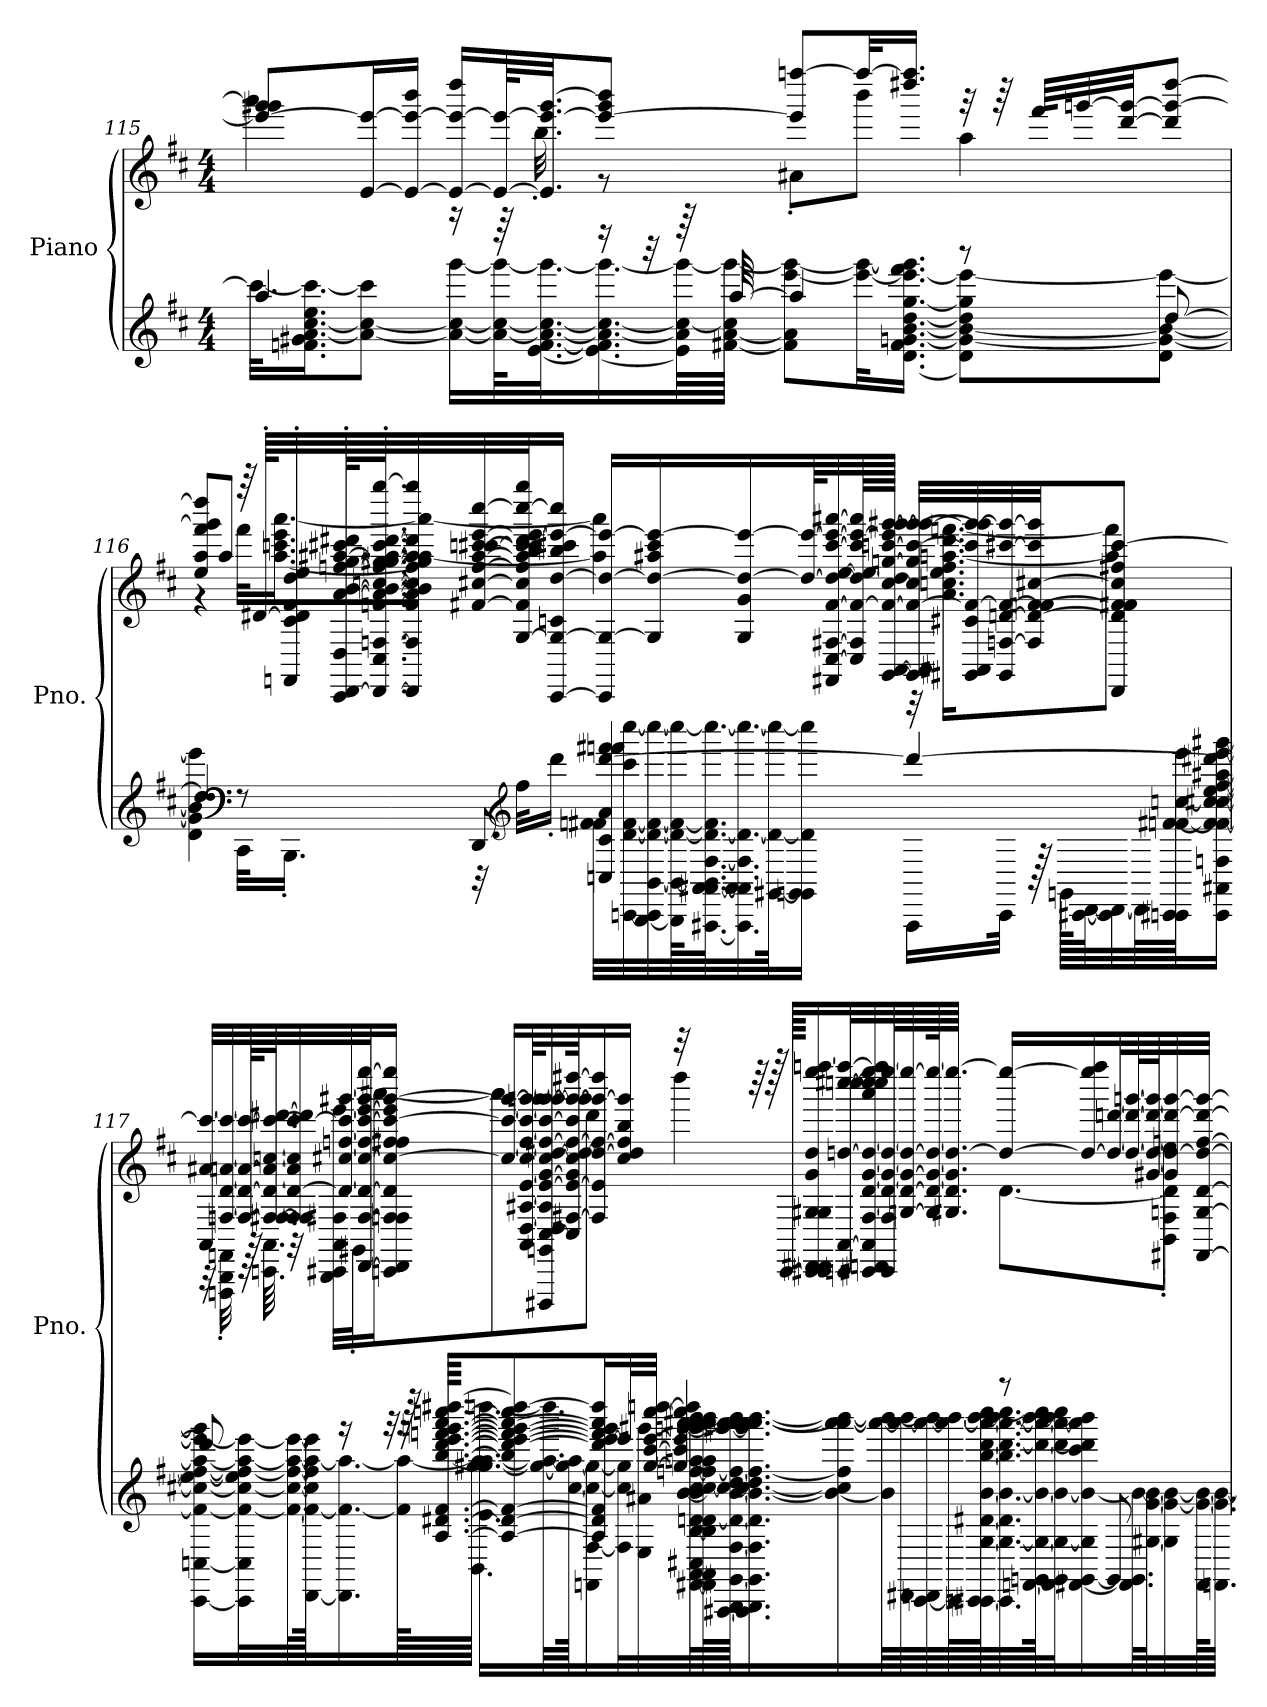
**kern	**kern
*part1	*part1
*staff2	*staff1
*I"Piano	*
*I'Pno.	*
!!LO:PB:g=z
*clefG2	*clefG2
*k[f#c#]	*k[f#c#]
*M4/4	*M4/4
=115	=115
*^	*^
4.aa/	32ccc#\KLL_	8eee/_ 8ggg/ 8ggg#X/L	4aaa\]
.	16.fn\ 16.g#X\ [16.a\ [16.cc#\ 16.ee\ 16.ccc#\_J	.	.
.	8a\_ 8cc#\_ 8ccc#\]J	[16e/ 16eee/_L	.
.	.	16e/_ 16eee/_ 16bbb/JJ	.
.	16a\_ 16cc#\_ [16ggg\LL	16e/_ 16eee/_ 16dddd/LL	16r
.	64a\_ 64cc#\_ 64ggg\_KL	64e/_ 64eee/_KL	64r
.	[32.e\ [32.f\ 32.a\_ 32.cc#\_ 32.ggg\_J	32.e/] 32.eee/_ [32.ggg#/JJ	32.bb'\
16r	16.e\_ 16.f\] 16.a\_ 16.cc#\_ 16.ggg\_	8eee/_ 8ggg#/] 8bbb/J	8r
32r	.	.	.
64r	64e\] 64a\] 64cc#\_ 64ggg\_LL	.	.
[64aa/	[64f#X\ [64a\ 64cc#\] 64ggg\_JJJJ	.	.
4aa/]	8f#\] 8a\] [8eee\ 8ggg\_L	8eee/] [8ffffn/L	8a#X'\L
.	32eee\_ 32ggg\_KL	32ffff/KL_	8bbb\J
.	[16.d\ 16.f#\ [16.gn\ [16.b\ [16.dd\ [16.gg\ 16.eee\_ 16.fff#\ 16.ggg\]JJ	16.dddd#X/ 16.ffff/]JJ	.
8r	8d\] 8g\_ 8b\_ 8dd\] 8gg\] 8eee\_L	32r	4aa\
.	.	64r	.
.	.	64fff#/KLLL	.
.	.	[32gggn/	.
.	.	[32ddd/ 32ggg/_JJ	.
[8dd/	8d\ 8g\_ 8b\_ 8eee\_J	8ddd/] 8ggg/_ [8dddd#/J	.
!!LO:LB:g=z	!!
=116	=116	=116	=116
4dd/]	4d\ 4g\] 4b\] 4eee\]	8ee/ 8aa/ 8fff#/ 8ggg/] 8dddd#/]L	4r
.	.	8aa/J	.
*clefF4	*	*	*
8r	32CC#\KLL	64r	32fff#\KLL
.	.	[64d#X'/KLLL	.
.	16.BBB'\JJ	32FFn/' 32c#/' 32d#/]' 32f#/' 32dd/' 32ee/'	[16.aa\ 16.cccn\ 16.eee\ [16.aaa\J
.	.	128CC#/' [128DD/' 128D/' [128a/' [128b/' [128ffn/' [128gg/' [128aa#X/' 128ccc#X/' 128ddd#X/'KL	.
.	.	64.DD/_' 64.C#/' [64.Fn/' [64.fn/' 64.a/_' 64.b/_' [64.ccn/' 64.ff/_' 64.gg/_' 64.gg#X/' 64.aa#/_' 64.ccc#/' [64.ddd#/' [64.gggg/'J	.
.	.	32DD/] 32F/] 32f/] 32a/] 32b/] 32cc/] 32ff/] 32gg/] 32aa#/] 32ddd#/] 32gggg/]	.
8DD/	32r	[32f#X/ [32cc#X/ [32ff/ [32aa#/ [32cccn/ [32ccc#X/ [32eee/ [32cccc#/	8aa\_ 8aaa\_J
*clefG2	*	*	*
.	32ff#\KLL	[32G/ 32f#/] 32cc#/] 32ff/] 32aa#/] 32bb/ 32ccc/] 32ccc#/] 32ddd#/ 32eee/_ 32cccc#/_ 32gggg/J	.
.	16ddd'\JJ	[16CC#/ 16G/_ 16cn/ [16dd/ 16bb/ 16ccc#X/ 16eee/_ 16cccc#/]JJ	.
4Cn/ 4c#/ 4a/ [4ddd/ 4fffn/ 4fff#X/	32fn\ 32f#X\LLL	16CC#/] 16G/_ 16dd/_ 16eee/_LL	4aa\] 4aaa\]
.	[32CCn\ [32d\ [32f#\ 32ccc#\ [32cccc#\	.	.
.	[32BBB\ 32CC\] [32BB\ 32d\_ 32f#\_ 32cccc#\_	16G/] 16dd/_ 16aa#X/ 16ccc#/ 16eee/_	.
.	128BBB\] 128BB\_ 128d\_ 128f#\_ 128cccc#\_KL	.	.
.	[64.AAA#X\ [64.AA\ [64.AA#X\ 64.BB\] [64.F#\ 64.d\_ 64.f#\] 64.cccc#\_J	.	.
.	32.AAA#\] 32.AA\] 32.AA#\] 32.F#\] 32.d\_ 32.cccc#\_	16G/ 16g/ 16dd/_ 16eee/_	.
.	[64GG#X\ 64d\_ 64cccc#\_JK	.	.
.	16GGn\ 16GG#\] 16d\] 16cccc#\]JJ	64dd/_ 64eee/_KL	.
.	.	32FF#X/ [32C#/ [32F#X/ [32f#/ 32dd/_ [32ee/ [32ccc#/ 32eee/_ [32aaa#X/	.
.	.	128C#/] 128F#/] 128f#/_ 128dd/_ 128ee/] 128ccc#/] 128eee/_ 128aaa#/]LL	.
.	.	[128GG/ [128AA/ 128f#/_ [128cc#/ 128dd/] [128ggn/ [128cccn/ 128eee/] [128ggg/ [128ggg#X/JJJJJ	.
4ddd/_	16AAA#\LL	32GG/] 32AA/] 32f#/_ 32cc#/] 32gg/] 32ccc/_ 32ggg/_ 32ggg#/_LLL	32r
.	.	32GG#X/ 32AA#X/ 32c#X/ 32f#/_ 32ccc/] 32ggg/_ 32ggg#/]	16.a\ 16.ccn\ 16.ee\ 16.ff\ [16.aan\ 16.ddd#\ [16.fffn\KL
.	32CC\JJk	32GG#/ [32Fn/ [32dn/ 32f#/_ [32ccc#X/ 32ggg/_	.
.	128r	32F/] 32d/_ [32fn/ 32f#/] [32cc#X/ 32ccc#/] 32ggg/]JJ	.
.	128GGn\KLLLL	.	.
.	[64CC#X\ [64DD\J	.	.
.	32CC#\] 32DD\_	8DD/ 8d/] 8f/] 8f#X/ 8cc#/] 8ff#X/ [8ccc#/J	8aa\] 8fff\]J
.	64DD\L]	.	.
.	64CCn\ 64CC#X\ [64fn\ [64f#X\ [64ccn\ 64eee\JJ	.	.
.	16CC#\ 16AA#X\ 16Fn\ 16f\] 16f#\_ 16cc\] [16cc#X\ [16ee\ [16ff#\ [16aa#X\ 16ddd#X\ [16eee\ [16ggg#X\JJ	.	.
!!LO:LB:g=z	!!
=117	=117	=117	=117
8ddd/]	[16CC#\ [16Cn\ 16f#\_ 16cc#\_ 16ee\_ 16ff#\_ 16aa#\_ 16eee\_ 16ggg#\]LL	32AA/ 32a#X/ 32ccc#/_LLL	32r
.	.	[32Fn/ [32d/ [32an/ 32ccc#/_	32FFFn\' 32BBB\' 32FFn\'
.	32CC#\] 32C\] 32f#\_ 32cc#\_ 32ee\] 32ff#\_ 32aa#\_ 32eee\_L	128F/_ 128d/_ 128a/_ 128ccc#/_KL	128r
.	.	64.F/_ [64.F#X/ 64.d/_ 64.a/_ [64.ccn/ 64.ccc#/_ [64.ddd#X/J	64.CCn\ 64.AA\
.	64.f#\_ 64.cc#\_ 64.ff#\_ 64.aa#\_ 64.eee\_L	32F/] 32F#/] 32d/_ 32a/] 32cc/] 32ccc#/_ 32ddd#/]	32r
.	[128DD\ 128f#\_ 128cc#\] 128ff#\] 128aa#\_ 128eee\]JJK	.	.
16r	16.DD\] 16.f#\_ 16.aa#\_	32d/_ [32cc#X/ [32ffn/ 32ccc#/_ [32ggg#X/	32BBB\ 32CC#X\ 32AA\ 32F#X\ 32eee\LLL
.	.	[32DD/ [32F#/ 32d/_ 32cc#/_ 32ff/_ 32ccc#/_ [32eee/ 32ggg#/_ [32eeee/J	32GG#X'\J
32r	.	16CCn/ 16DD/] 16Fn/ 16F#/] 16d/] 16cc#/_ 16ff/] 16ff#X/ 16ccc#/_ 16eee/] 16ggg#/_ 16eeee/]JJ	[16aaa#X\J
128r	128f#\] 128aa#\_KLL	.	.
[64.A/ [64.d#X/ [64.f#/ [64.bb/ [64.ddd/ [64.eee/ [64.fffn/ [64.gggn/ [64.aaa/ [64.ccccn/ [64.dddd#X/KKKL	64.BB\ 64.aa#\_JJJJ	.	.
8A/_ 8d#/_ 8f#/_ 8bb/] 8ddd/_ 8eee/_ 8fff/_ 8ggg/_ 8aaa/_ 8cccc/] 8dddd#/_	16.e\ 16.gg\ [16.gg#X\ 16.aa#\_ [16.ddddn\LL	16cc#/_ 16ccc#/_ 16ggg#/_LL	8aaa#\]
.	.	64AA/ [64D/ [64A#X/ [64e/ 64cc#/_ [64ff#/ 64ccc#/_ [64gggn/ 64ggg#/_KL	.
.	.	32DDD#X/ 32GGn/ [32C#/ 32D/] 32A#/] 32e/_ [32g/ 32cc#/_ [32dd#X/ 32ff#/_ 32ccc#/_ 32ggg/_ 32ggg#/_	.
.	64.gg#\_ 64.aa#\_ 64.dddd\]LL	.	.
.	.	64C#/] [64F#X/ 64e/_ 64g/] 64cc#/] 64dd#/_ 64ff#/_ 64ccc#/] 64ggg/_ 64ggg#/] [64dddd#X/JK	.
.	[128cc#\ 128gg#\_ 128aa#\]JJK	.	.
16A/] 16d#/] 16f#/] 16ddd/] 16eee/_ 16fff/] 16ggg/] 16aaa/] 16dddd#/]L	16FFn\ [16F#\ 16cc#\_ 16gg#\_	16F#/] 16e/] 16dd#/_ 16ff#/_ 16ggg/_ 16dddd#/]	8ddd#\J
32eee/L]	32F#\] 32cc#\] 32gg#\]L	16cc#/ 16dd#/] 16ff#/] 16bb/ 16ggg/]JJ	.
[32gg#/ [32ccc#/ [32eee/ [32cccc/ [32ddddn/JJJ	32E\ 32a#X\ 32ggg#X\	.	.
4gg#/] 4ccc#/] 4eee/] 4cccc/] 4dddd/]	[64FF#X\ [64AA\ 64C#X\ [64B\ [64dn\ [64b\ [64cc#\ [64ffn\ [64aan\ [64gggn\ [64aaa\ [64aaa#X\ [64bbb\L	32r	4dddd#\
.	128FF#\] 128AA\] 128B\] 128d\_ 128b\] 128cc#\_ 128ff\_ 128aa\] 128ggg\] 128aaa\_ 128aaa#\_ 128bbb\_L	.	.
.	[128AAA#X\ [128BBB\ [128GG#X\ [128F#\ 128d\_ [128b\ 128cc#\_ [128dd\ 128ff\_ [128ggg#X\ 128aaa\_ 128aaa#\_ 128bbb\_JJJ	.	.
.	16.AAA#\] 16.BBB\] 16.GG#\] 16.F#\] 16.d\] 16.b\_ 16.cc#\_ 16.dd\] 16.ff\_ 16.ggg#\] 16.aaa\_ 16.aaa#\_ 16.bbb\_	64r	.
.	.	128r	.
.	.	[128CC/KKKLL	.
.	.	16CC/] 16CC#X/ 16DD/ 16DD#X/ 16G/ 16G#X/ 16g/ 16dd#/ 16eeee/ [16ffffn/	.
.	16b\_ 16cc#\] 16ff\] 16aaa\_ 16aaa#\] 16bbb\_	32CCn/ [32AA/ [32ddn/ [32ccccn/ [32cccc#X/ 32ffff/_L	.
.	.	[32CC#X/ 32DDn/ 32AA/] [32F#/ [32d/ [32g/ 32dd/_ 32aaa#/ 32cccc/] 32cccc#/] [32eeee/ 32ffff/]	.
.	64b\] 64aaa\_ 64bbb\_LL	64CC#/] 64F#/] 64d/_ 64g/_ 64dd/_ 64eeee/_L	.
.	64DD#X\ 64aaa\_ 64bbb\_	[64Gn/ 64d/_ 64g/_ 64dd/_ 64eeee/_	.
.	[64CC#\ 64DDn\ 64aaa\_ 64bbb\_	128G/] 128d/_ 128g/_ 128dd/_ 128eeee/_K	.
.	.	64.G#X/ 64.d/] 64.g/] 64.dd/_ 64.eeee/_JJJJ	.
.	128CC#\] 128aaa\_ 128bbb\_L	.	.
.	128CCn\ [128CC#X\ [128G\ [128d#X\ [128b\ [128bb\ [128ddd\ 128aaa\_ 128bbb\_ [128cccc\J	.	.
8r	64.CC#\] 64.G\_ 64.d#\] 64.b\_ 64.bb\] 64.ddd\_ 64.aaa\_ 64.bbb\_ 64.cccc\_	16dd/_ 16eeee/_LL	[8.d\L
.	[128FFn\ [128GGn\ 128G\_ 128b\_ 128ddd\_ 128aaa\_ 128bbb\_ 128cccc\_JK	.	.
.	32FF\] 32GG\] 32G\_ 32b\_ 32ddd\_ 32aaa\_ 32bbb\_ 32cccc\]J	.	.
.	[16FF#X\ [16GG\ 16G\] 16b\_ 16ccc#\ 16ddd\] 16aaa\] 16bbb\]	16dd/_ 16eeee/] 16ffff/	.
8GG/	32.FF#\] 32.GG\] 32.b\_L	32dd/_ [32dddn/L	.
.	.	64dd/_ 64ddd/_ [64gggn/L	.
.	[64G#X\ [64g\ 64b\_K	[64g#X/ 64dd/_ 64ddd/_ 64ggg/]J	.
.	32G#\] 32g\_ 32b\_	32g#/] 32dd/_ 32ddd/_ [32ggg/	32d\LL]
.	128FF#\ 128g\_ 128b\_KL	[32FF#X/ [32Gn/ [32d/ 32dd/_ [32ffn/ 32ddd/_ 32ggg/_JJJ	32BB\' 32F#\' 32ee\'JJJ
.	64.FFn\ 64.g\] 64.b\_JJJJ	.	.
*v	*v	*	*
*	*v	*v
=	=
*-	*-
